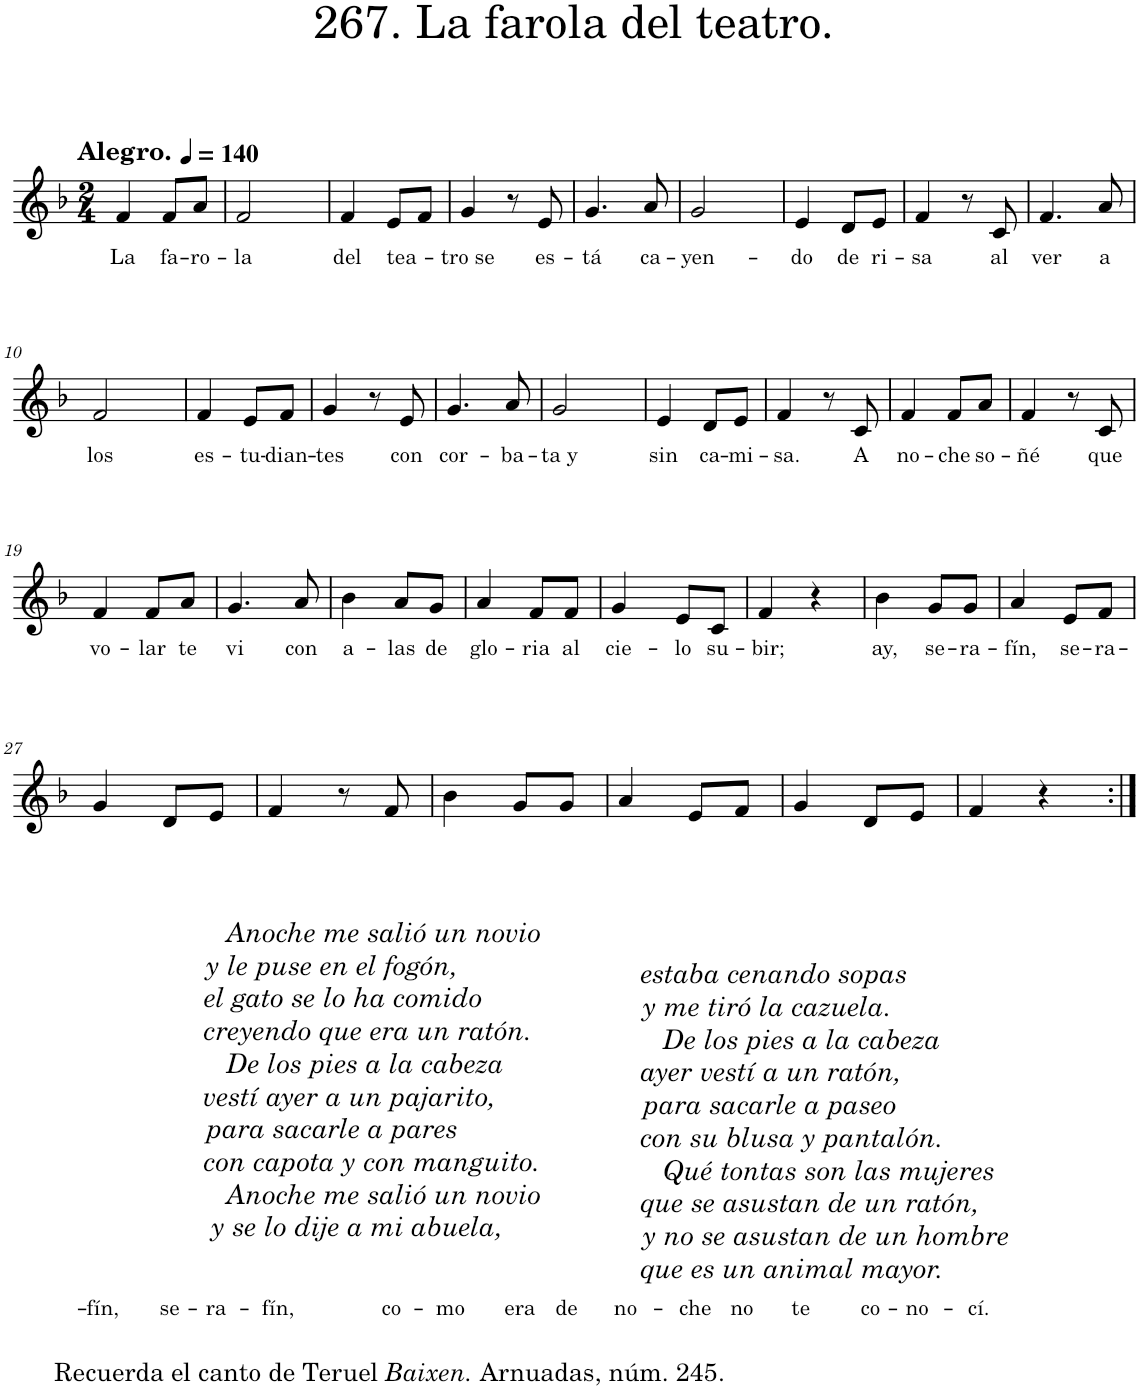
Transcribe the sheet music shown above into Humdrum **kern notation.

**kern	**text
*part1	*part1
*staff1	*staff1
*I"Piano	*
*I'Pno.	*
*clefG2	*
*k[b-]	*
*M2/4	*
*MM140	*
=1	=1
!LO:TX:a:B:t=Alegro.	!
!	!LO:LY:b
4f/	La
!	!LO:LY:b
8f/L	fa-
!	!LO:LY:b
8a/J	-ro-
=2	=2
!	!LO:LY:b
2f/	-la
=3	=3
!	!LO:LY:b
4f/	del
!	!LO:LY:b
8e/L	tea-
8f/J	.
=4	=4
!	!LO:LY:b
4g/	tro se
8r	.
!	!LO:LY:b
8e/	es-
=5	=5
!	!LO:LY:b
4.g/	-tá
!	!LO:LY:b
8a/	ca-
=6	=6
!	!LO:LY:b
2g/	-yen-
=7	=7
!	!LO:LY:b
4e/	-do
!	!LO:LY:b
8d/L	de
!	!LO:LY:b
8e/J	ri-
=8	=8
!	!LO:LY:b
4f/	-sa
8r	.
!	!LO:LY:b
8c/	al
=9	=9
!	!LO:LY:b
4.f/	ver
!	!LO:LY:b
8a/	a
!!LO:LB:g=z
=10	=10
!	!LO:LY:b
2f/	los
=11	=11
!	!LO:LY:b
4f/	es-
!	!LO:LY:b
8e/L	-tu-
!	!LO:LY:b
8f/J	-dian-
=12	=12
!	!LO:LY:b
4g/	-tes
8r	.
!	!LO:LY:b
8e/	con
=13	=13
!	!LO:LY:b
4.g/	cor-
!	!LO:LY:b
8a/	-ba-
=14	=14
!	!LO:LY:b
2g/	-ta y
=15	=15
!	!LO:LY:b
4e/	sin
!	!LO:LY:b
8d/L	ca-
!	!LO:LY:b
8e/J	-mi-
=16	=16
!	!LO:LY:b
4f/	-sa.
8r	.
!	!LO:LY:b
8c/	A
=17	=17
!	!LO:LY:b
4f/	no-
!	!LO:LY:b
8f/L	-che
!	!LO:LY:b
8a/J	so-
=18	=18
!	!LO:LY:b
4f/	-ñé
8r	.
!	!LO:LY:b
8c/	que
!!LO:LB:g=z
=19	=19
!	!LO:LY:b
4f/	vo-
!	!LO:LY:b
8f/L	-lar
!	!LO:LY:b
8a/J	te
=20	=20
!	!LO:LY:b
4.g/	vi
!	!LO:LY:b
8a/	con
=21	=21
!	!LO:LY:b
4b-\	a-
!	!LO:LY:b
8a/L	-las
!	!LO:LY:b
8g/J	de
=22	=22
!	!LO:LY:b
4a/	glo-
!	!LO:LY:b
8f/L	-ria
!	!LO:LY:b
8f/J	al
=23	=23
!	!LO:LY:b
4g/	cie-
!	!LO:LY:b
8e/L	-lo
!	!LO:LY:b
8c/J	su-
=24	=24
!	!LO:LY:b
4f/	-bir;
4r	.
=25	=25
!	!LO:LY:b
4b-\	ay,
!	!LO:LY:b
8g/L	se-
!	!LO:LY:b
8g/J	-ra-
=26	=26
!	!LO:LY:b
4a/	-fín,
!	!LO:LY:b
8e/L	se-
!	!LO:LY:b
8f/J	-ra-
!!LO:LB:g=z
=27	=27
!	!LO:LY:b
4g/	-fín,
!	!LO:LY:b
8d/L	se-
!	!LO:LY:b
8e/J	-ra-
=28	=28
!	!LO:LY:b
4f/	-fín,
8r	.
!	!LO:LY:b
8f/	co-
=29	=29
!LO:TX:b:i:t=Anoche me salió un novio	!
!LO:TX:b:t=y le puse en el fogón,	!
!LO:TX:b:t=el gato se lo ha comido	!
!LO:TX:b:t=creyendo que era un ratón.	!
!LO:TX:b:t=De los pies a la cabeza	!
!LO:TX:b:t=vestí ayer a un pajarito,	!
!LO:TX:b:t=para sacarle a pares	!
!LO:TX:b:t=con capota y con manguito.	!
!LO:TX:b:t=Anoche me salió un novio	!
!LO:TX:b:t=y se lo dije a mi abuela,	!
!	!LO:LY:b
4b-\	-mo
!	!LO:LY:b
8g/L	era
!	!LO:LY:b
8g/J	de
=30	=30
!	!LO:LY:b
4a/	no-
!LO:TX:b:i:t=estaba cenando sopas	!
!LO:TX:b:t=y me tiró la cazuela.	!
!LO:TX:b:t=De los pies a la cabeza	!
!LO:TX:b:t=ayer vestí a un ratón,	!
!LO:TX:b:t=para sacarle a paseo	!
!LO:TX:b:t=con su blusa y pantalón.	!
!LO:TX:b:t=Qué tontas son las mujeres	!
!LO:TX:b:t=que se asustan de un ratón,	!
!LO:TX:b:t=y no se asustan de un hombre	!
!LO:TX:b:t=que es un animal mayor.	!
!	!LO:LY:b
8e/L	-che
!LO:TX:b:t=Recuerda el canto de Teruel	!
!LO:TX:b:i:t=Baixen.	!
!LO:TX:b:t=Arnuadas, núm. 245.	!
!	!LO:LY:b
8f/J	no
=31	=31
!	!LO:LY:b
4g/	te
!	!LO:LY:b
8d/L	co-
!	!LO:LY:b
8e/J	-no-
=32	=32
!	!LO:LY:b
4f/	-cí.
4r	.
=:|!	=:|!
*-	*-
